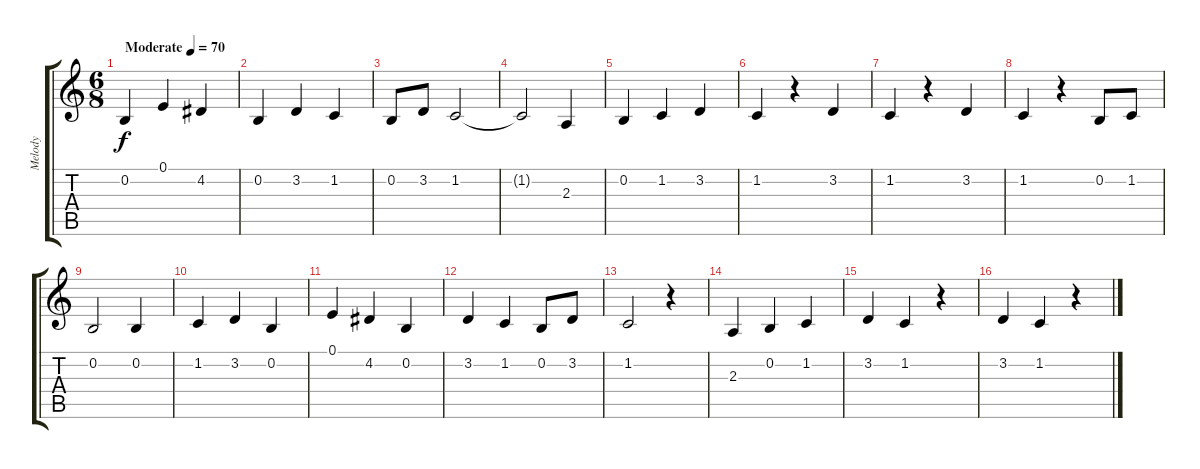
\track ("Melody" "Melody") {instrument tremolostrings}
\staff {score tabs}
\tuning (E4 B3 G3 D3 A2 E2) {hide}
\ts (6 8)
\tempo (70 "Moderate")
\clef g2
\ks c
0.2.4{dy f instrument tremolostrings} 0.1.4 4.2.4 |
0.2.4 3.2.4 1.2.4 |
0.2.8 3.2.8 1.2.2 |
1.2{t}.2 2.3.4 |
0.2.4 1.2.4 3.2.4 |
1.2.4 r.4 3.2.4 |
1.2.4 r.4 3.2.4 |
1.2.4 r.4 0.2.8 1.2.8 |
0.2.2 0.2.4 |
1.2.4 3.2.4 0.2.4 |
0.1.4 4.2.4 0.2.4 |
3.2.4 1.2.4 0.2.8 3.2.8 |
1.2.2 r.4 |
2.3.4 0.2.4 1.2.4 |
3.2.4 1.2.4 r.4 |
3.2.4 1.2.4 r.4
